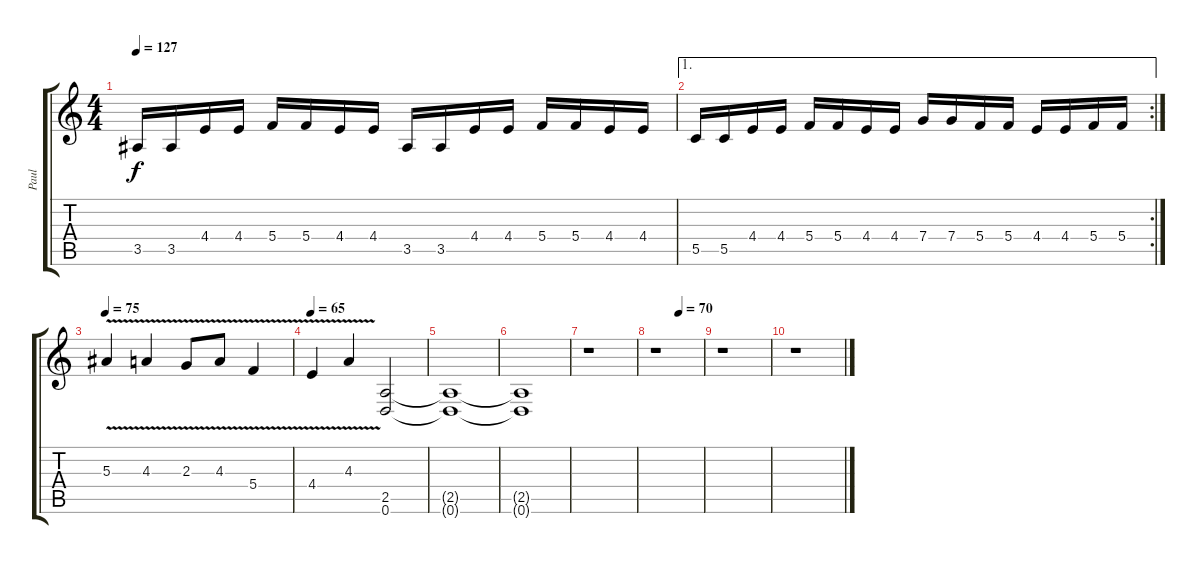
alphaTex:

\track ("Paul" "Paul") {instrument distortionguitar}
\staff {score tabs}
\tuning (D4 A3 F3 C3 G2 D2) {hide}
\ts (4 4)
\tempo 127
\clef g2
\ks c
3.5.16{dy f} 3.5.16 4.4.16 4.4.16 5.4.16 5.4.16 4.4.16 4.4.16 3.5.16 3.5.16 4.4.16 4.4.16 5.4.16 5.4.16 4.4.16 4.4.16 |
\ae 1
\rc 2
5.5.16 5.5.16 4.4.16 4.4.16 5.4.16 5.4.16 4.4.16 4.4.16 7.4.16 7.4.16 5.4.16 5.4.16 4.4.16 4.4.16 5.4.16 5.4.16 |
\tempo 75
5.3{v}.4 4.3{v}.4 2.3{v}.8 4.3{v}.8 5.4{v}.4 |
\tempo 65
4.4{v}.4 4.3{v}.4 (2.5 0.6).2 |
(2.5{t} 0.6{t}).1 |
(2.5{t} 0.6{t}).1{volume 11} |
r.1 |
\tempo (70 0.5)
r.1 |
r.1 |
r.1
